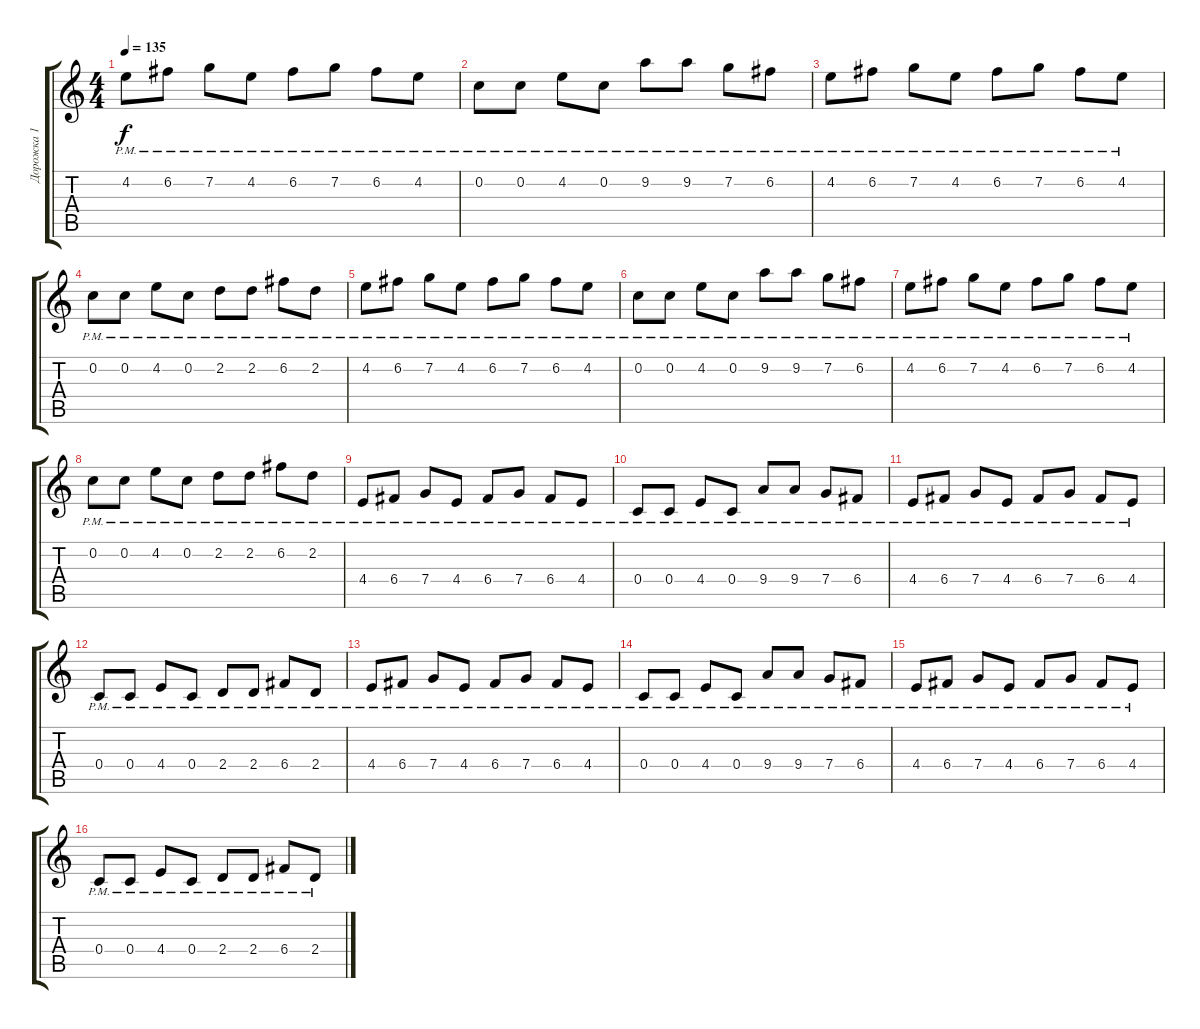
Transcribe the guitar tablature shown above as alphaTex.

\track ("Дорожка 1" "Дорожка 1") {instrument acousticguitarsteel}
\staff {score tabs}
\tuning (E4 C4 G3 C3 G2 C2) {hide}
\ts (4 4)
\tempo 135
\clef g2
\ks c
4.2{pm}.8{dy f} 6.2{pm}.8 7.2{pm}.8 4.2{pm}.8 6.2{pm}.8 7.2{pm}.8 6.2{pm}.8 4.2{pm}.8 |
0.2{pm}.8 0.2{pm}.8 4.2{pm}.8 0.2{pm}.8 9.2{pm}.8 9.2{pm}.8 7.2{pm}.8 6.2{pm}.8 |
4.2{pm}.8 6.2{pm}.8 7.2{pm}.8 4.2{pm}.8 6.2{pm}.8 7.2{pm}.8 6.2{pm}.8 4.2{pm}.8 |
0.2{pm}.8 0.2{pm}.8 4.2{pm}.8 0.2{pm}.8 2.2{pm}.8 2.2{pm}.8 6.2{pm}.8 2.2{pm}.8 |
4.2{pm}.8 6.2{pm}.8 7.2{pm}.8 4.2{pm}.8 6.2{pm}.8 7.2{pm}.8 6.2{pm}.8 4.2{pm}.8 |
0.2{pm}.8 0.2{pm}.8 4.2{pm}.8 0.2{pm}.8 9.2{pm}.8 9.2{pm}.8 7.2{pm}.8 6.2{pm}.8 |
4.2{pm}.8 6.2{pm}.8 7.2{pm}.8 4.2{pm}.8 6.2{pm}.8 7.2{pm}.8 6.2{pm}.8 4.2{pm}.8 |
0.2{pm}.8 0.2{pm}.8 4.2{pm}.8 0.2{pm}.8 2.2{pm}.8 2.2{pm}.8 6.2{pm}.8 2.2{pm}.8 |
4.4{pm}.8 6.4{pm}.8 7.4{pm}.8 4.4{pm}.8 6.4{pm}.8 7.4{pm}.8 6.4{pm}.8 4.4{pm}.8 |
0.4{pm}.8 0.4{pm}.8 4.4{pm}.8 0.4{pm}.8 9.4{pm}.8 9.4{pm}.8 7.4{pm}.8 6.4{pm}.8 |
4.4{pm}.8 6.4{pm}.8 7.4{pm}.8 4.4{pm}.8 6.4{pm}.8 7.4{pm}.8 6.4{pm}.8 4.4{pm}.8 |
0.4{pm}.8 0.4{pm}.8 4.4{pm}.8 0.4{pm}.8 2.4{pm}.8 2.4{pm}.8 6.4{pm}.8 2.4{pm}.8 |
4.4{pm}.8 6.4{pm}.8 7.4{pm}.8 4.4{pm}.8 6.4{pm}.8 7.4{pm}.8 6.4{pm}.8 4.4{pm}.8 |
0.4{pm}.8 0.4{pm}.8 4.4{pm}.8 0.4{pm}.8 9.4{pm}.8 9.4{pm}.8 7.4{pm}.8 6.4{pm}.8 |
4.4{pm}.8 6.4{pm}.8 7.4{pm}.8 4.4{pm}.8 6.4{pm}.8 7.4{pm}.8 6.4{pm}.8 4.4{pm}.8 |
0.4{pm}.8 0.4{pm}.8 4.4{pm}.8 0.4{pm}.8 2.4{pm}.8 2.4{pm}.8 6.4{pm}.8 2.4{pm}.8
